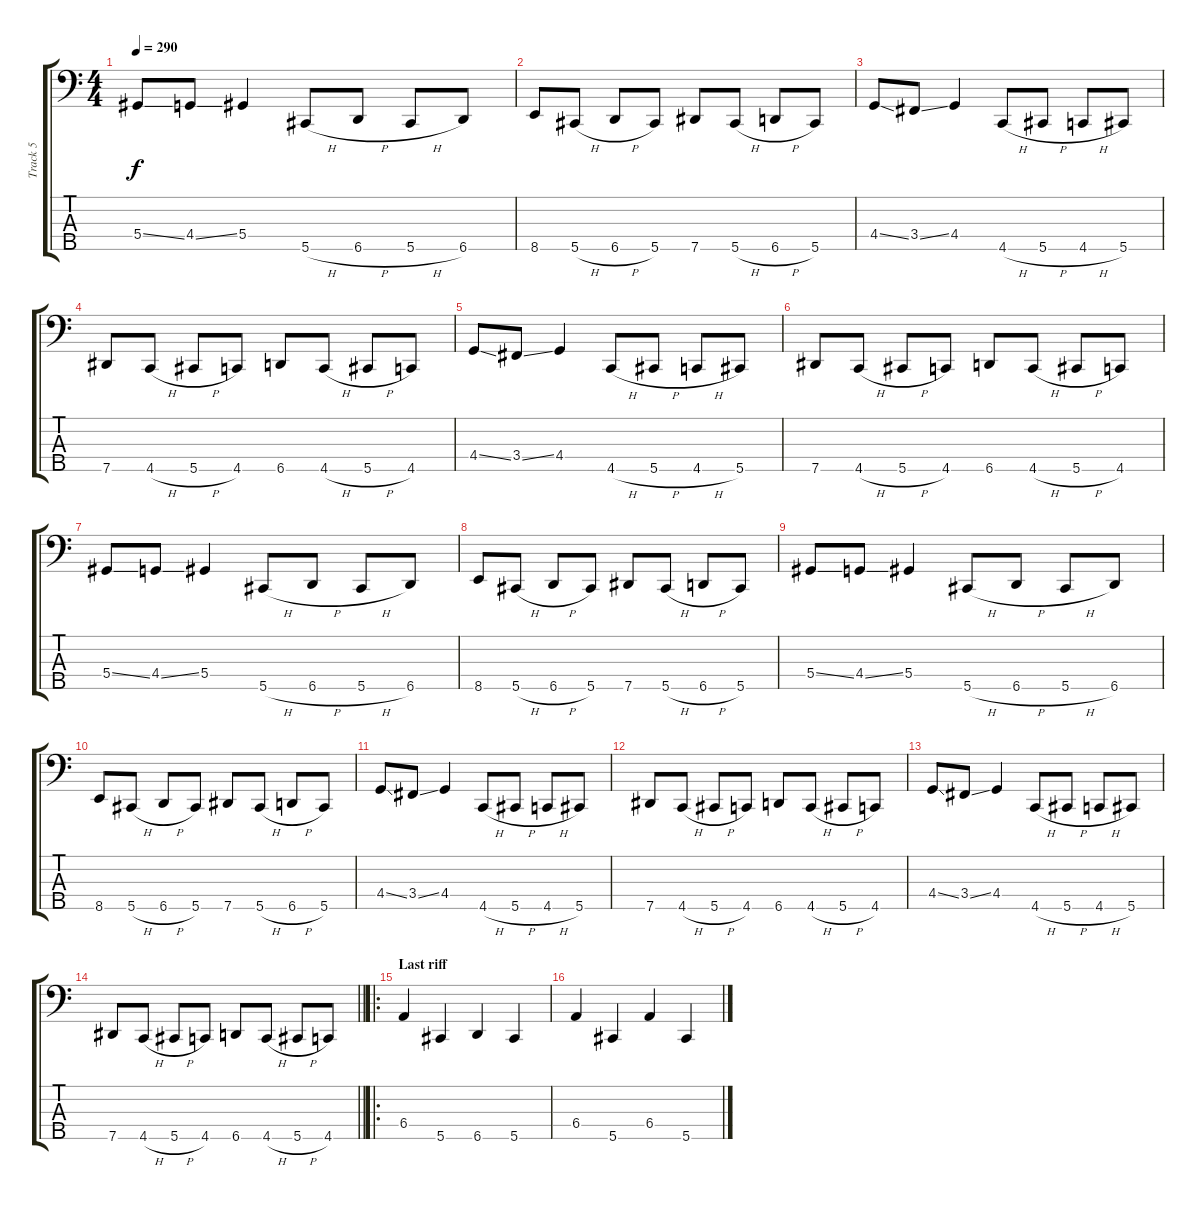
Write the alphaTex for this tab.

\track ("Track 5" "Track 5") {instrument electricbassfinger}
\staff {score tabs}
\tuning (Gb2 Db2 Ab1 Eb1 Ab0) {hide}
\ts (4 4)
\tempo 290
\clef f4
\ks c
5.4{ss}.8{dy f} 4.4{ss}.8 5.4.4 5.5{h}.8 6.5{h}.8 5.5{h}.8 6.5.8 |
8.5.8 5.5{h}.8 6.5{h}.8 5.5.8 7.5.8 5.5{h}.8 6.5{h}.8 5.5.8 |
4.4{ss}.8 3.4{ss}.8 4.4.4 4.5{h}.8 5.5{h}.8 4.5{h}.8 5.5.8 |
7.5.8 4.5{h}.8 5.5{h}.8 4.5.8 6.5.8 4.5{h}.8 5.5{h}.8 4.5.8 |
4.4{ss}.8 3.4{ss}.8 4.4.4 4.5{h}.8 5.5{h}.8 4.5{h}.8 5.5.8 |
7.5.8 4.5{h}.8 5.5{h}.8 4.5.8 6.5.8 4.5{h}.8 5.5{h}.8 4.5.8 |
5.4{ss}.8 4.4{ss}.8 5.4.4 5.5{h}.8 6.5{h}.8 5.5{h}.8 6.5.8 |
8.5.8 5.5{h}.8 6.5{h}.8 5.5.8 7.5.8 5.5{h}.8 6.5{h}.8 5.5.8 |
5.4{ss}.8 4.4{ss}.8 5.4.4 5.5{h}.8 6.5{h}.8 5.5{h}.8 6.5.8 |
8.5.8 5.5{h}.8 6.5{h}.8 5.5.8 7.5.8 5.5{h}.8 6.5{h}.8 5.5.8 |
4.4{ss}.8 3.4{ss}.8 4.4.4 4.5{h}.8 5.5{h}.8 4.5{h}.8 5.5.8 |
7.5.8 4.5{h}.8 5.5{h}.8 4.5.8 6.5.8 4.5{h}.8 5.5{h}.8 4.5.8 |
4.4{ss}.8 3.4{ss}.8 4.4.4 4.5{h}.8 5.5{h}.8 4.5{h}.8 5.5.8 |
\barLineRight lightlight
7.5.8 4.5{h}.8 5.5{h}.8 4.5.8 6.5.8 4.5{h}.8 5.5{h}.8 4.5.8 |
\ro
\section ("" "Last riff")
6.4.4 5.5.4 6.5.4 5.5.4 |
6.4.4 5.5.4 6.4.4 5.5.4
